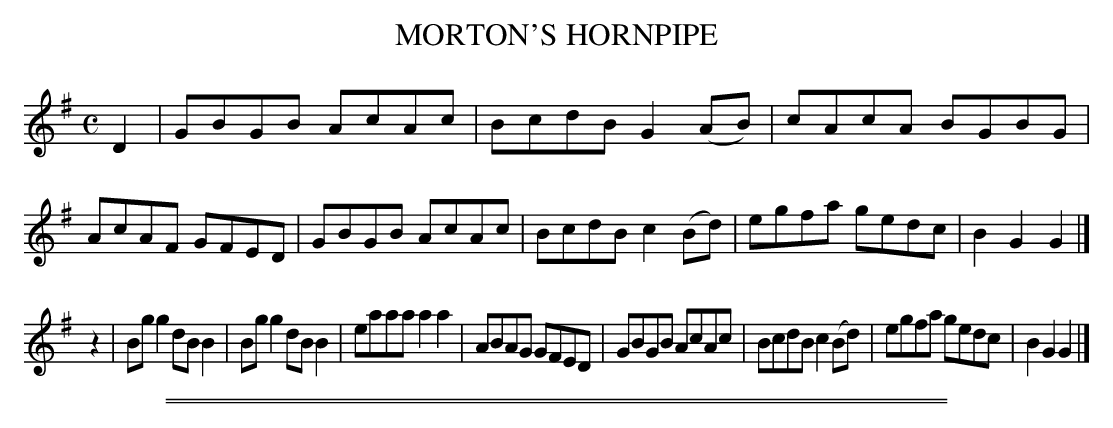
X:1
T: MORTON'S HORNPIPE
M: C
L: 1/8
K: G
D2 |\
GBGB AcAc | BcdB G2(AB) |\
cAcA BGBG | AcAF GFED |\
GBGB AcAc | BcdB c2(Bd) |\
egfa gedc | B2G2 G2 |]
z2 |\
Bgg2 dBB2 | Bgg2 dBB2 |\
eaaa a2a2 | ABAG GFED |\
GBGB AcAc | BcdB c2(Bd) |\
egfa gedc | B2G2 G2 |]
